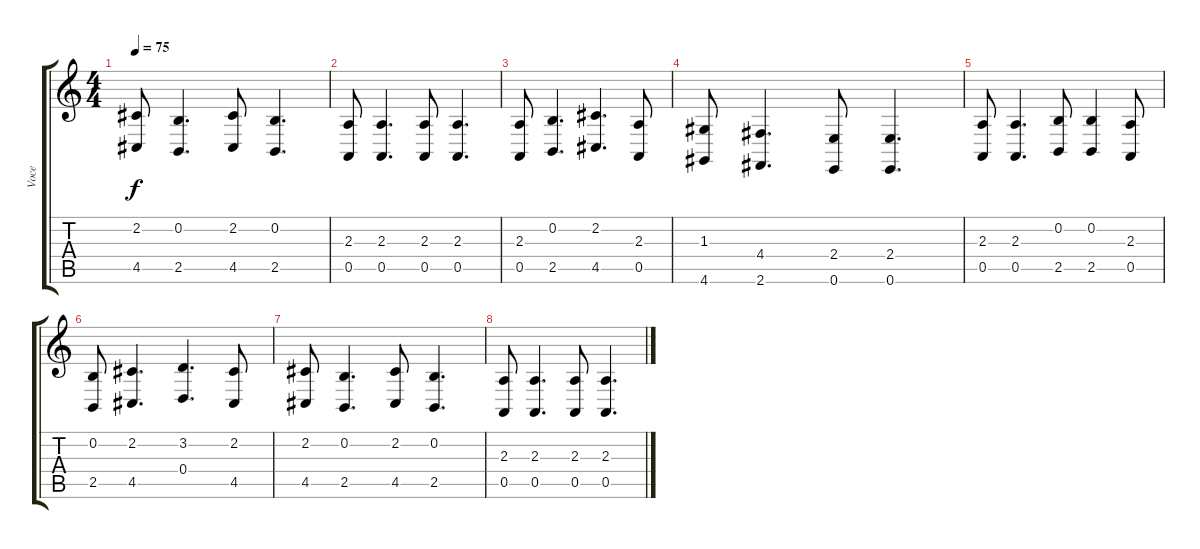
\track ("Voce" "Voce") {instrument voiceoohs}
\staff {score tabs}
\tuning (E4 B3 G3 D3 A2 E2) {hide}
\ts (4 4)
\tempo 75
\clef g2
\ks c
(2.2 4.5).8{dy f} (0.2 2.5).4{d} (2.2 4.5).8 (0.2 2.5).4{d} |
(2.3 0.5).8 (2.3 0.5).4{d} (2.3 0.5).8 (2.3 0.5).4{d} |
(2.3 0.5).8 (0.2 2.5).4{d} (2.2 4.5).4{d} (2.3 0.5).8 |
(1.3 4.6).8 (4.4 2.6).4{d} (2.4 0.6).8 (2.4 0.6).4{d} |
(2.3 0.5).8 (2.3 0.5).4{d} (0.2 2.5).8 (0.2 2.5).4 (2.3 0.5).8 |
(0.2 2.5).8 (2.2 4.5).4{d} (3.2 0.4).4{d} (2.2 4.5).8 |
(2.2 4.5).8 (0.2 2.5).4{d} (2.2 4.5).8 (0.2 2.5).4{d} |
(2.3 0.5).8 (2.3 0.5).4{d} (2.3 0.5).8 (2.3 0.5).4{d}
